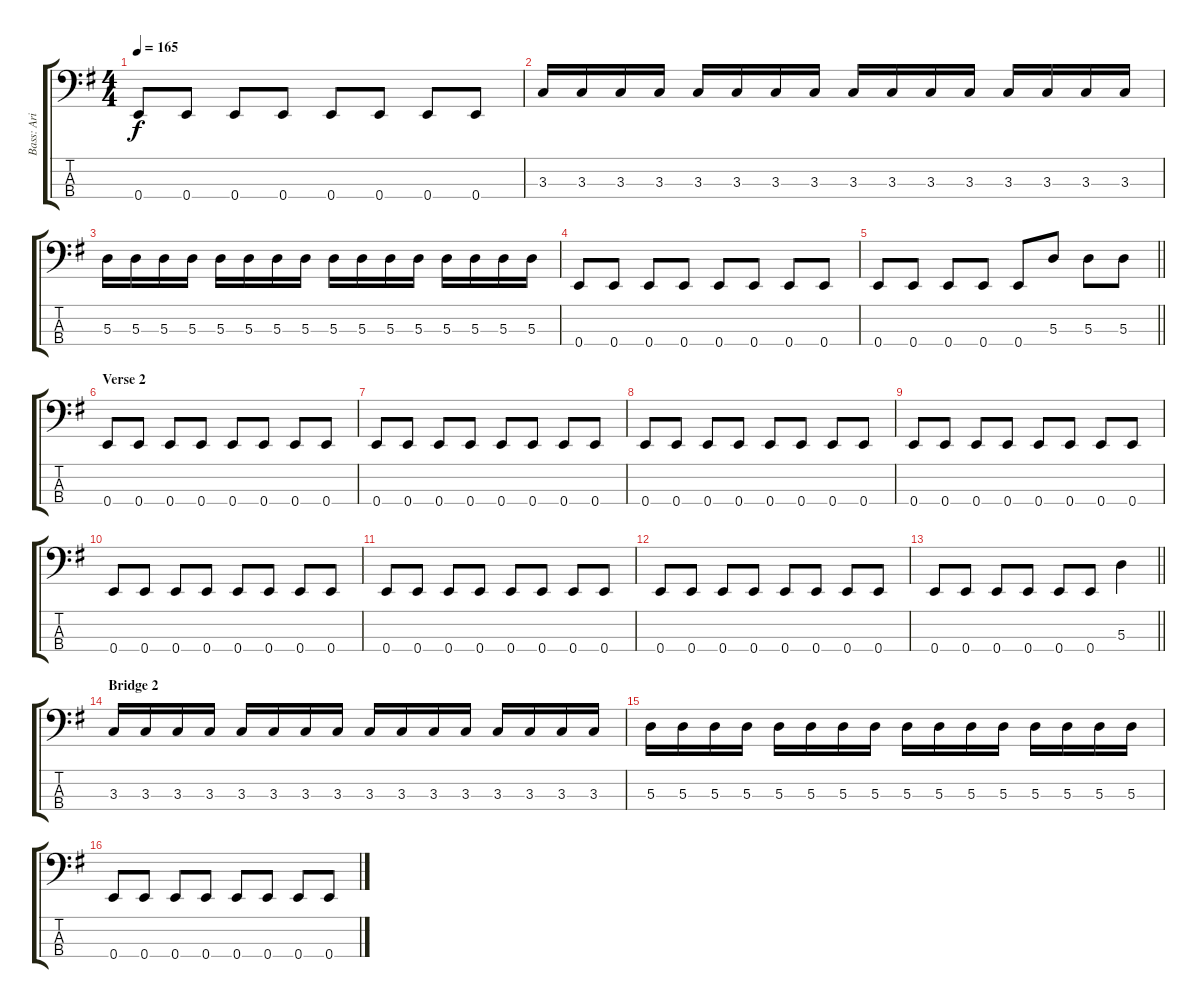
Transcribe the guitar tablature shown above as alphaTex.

\track ("Bass: Ari Katajamäki" "Bass: Ari ") {instrument electricbassfinger}
\staff {score tabs}
\tuning (G2 D2 A1 E1) {hide}
\ts (4 4)
\tempo 165
\clef f4
\ks eminor
0.4.8{dy f} 0.4.8 0.4.8 0.4.8 0.4.8 0.4.8 0.4.8 0.4.8 |
3.3.16 3.3.16 3.3.16 3.3.16 3.3.16 3.3.16 3.3.16 3.3.16 3.3.16 3.3.16 3.3.16 3.3.16 3.3.16 3.3.16 3.3.16 3.3.16 |
5.3.16 5.3.16 5.3.16 5.3.16 5.3.16 5.3.16 5.3.16 5.3.16 5.3.16 5.3.16 5.3.16 5.3.16 5.3.16 5.3.16 5.3.16 5.3.16 |
0.4.8 0.4.8 0.4.8 0.4.8 0.4.8 0.4.8 0.4.8 0.4.8 |
\barLineRight lightlight
0.4.8 0.4.8 0.4.8 0.4.8 0.4.8 5.3.8 5.3.8 5.3.8 |
\section ("" "Verse 2")
0.4.8 0.4.8 0.4.8 0.4.8 0.4.8 0.4.8 0.4.8 0.4.8 |
0.4.8 0.4.8 0.4.8 0.4.8 0.4.8 0.4.8 0.4.8 0.4.8 |
0.4.8 0.4.8 0.4.8 0.4.8 0.4.8 0.4.8 0.4.8 0.4.8 |
0.4.8 0.4.8 0.4.8 0.4.8 0.4.8 0.4.8 0.4.8 0.4.8 |
0.4.8 0.4.8 0.4.8 0.4.8 0.4.8 0.4.8 0.4.8 0.4.8 |
0.4.8 0.4.8 0.4.8 0.4.8 0.4.8 0.4.8 0.4.8 0.4.8 |
0.4.8 0.4.8 0.4.8 0.4.8 0.4.8 0.4.8 0.4.8 0.4.8 |
\barLineRight lightlight
0.4.8 0.4.8 0.4.8 0.4.8 0.4.8 0.4.8 5.3.4 |
\section ("" "Bridge 2")
3.3.16 3.3.16 3.3.16 3.3.16 3.3.16 3.3.16 3.3.16 3.3.16 3.3.16 3.3.16 3.3.16 3.3.16 3.3.16 3.3.16 3.3.16 3.3.16 |
5.3.16 5.3.16 5.3.16 5.3.16 5.3.16 5.3.16 5.3.16 5.3.16 5.3.16 5.3.16 5.3.16 5.3.16 5.3.16 5.3.16 5.3.16 5.3.16 |
0.4.8 0.4.8 0.4.8 0.4.8 0.4.8 0.4.8 0.4.8 0.4.8
